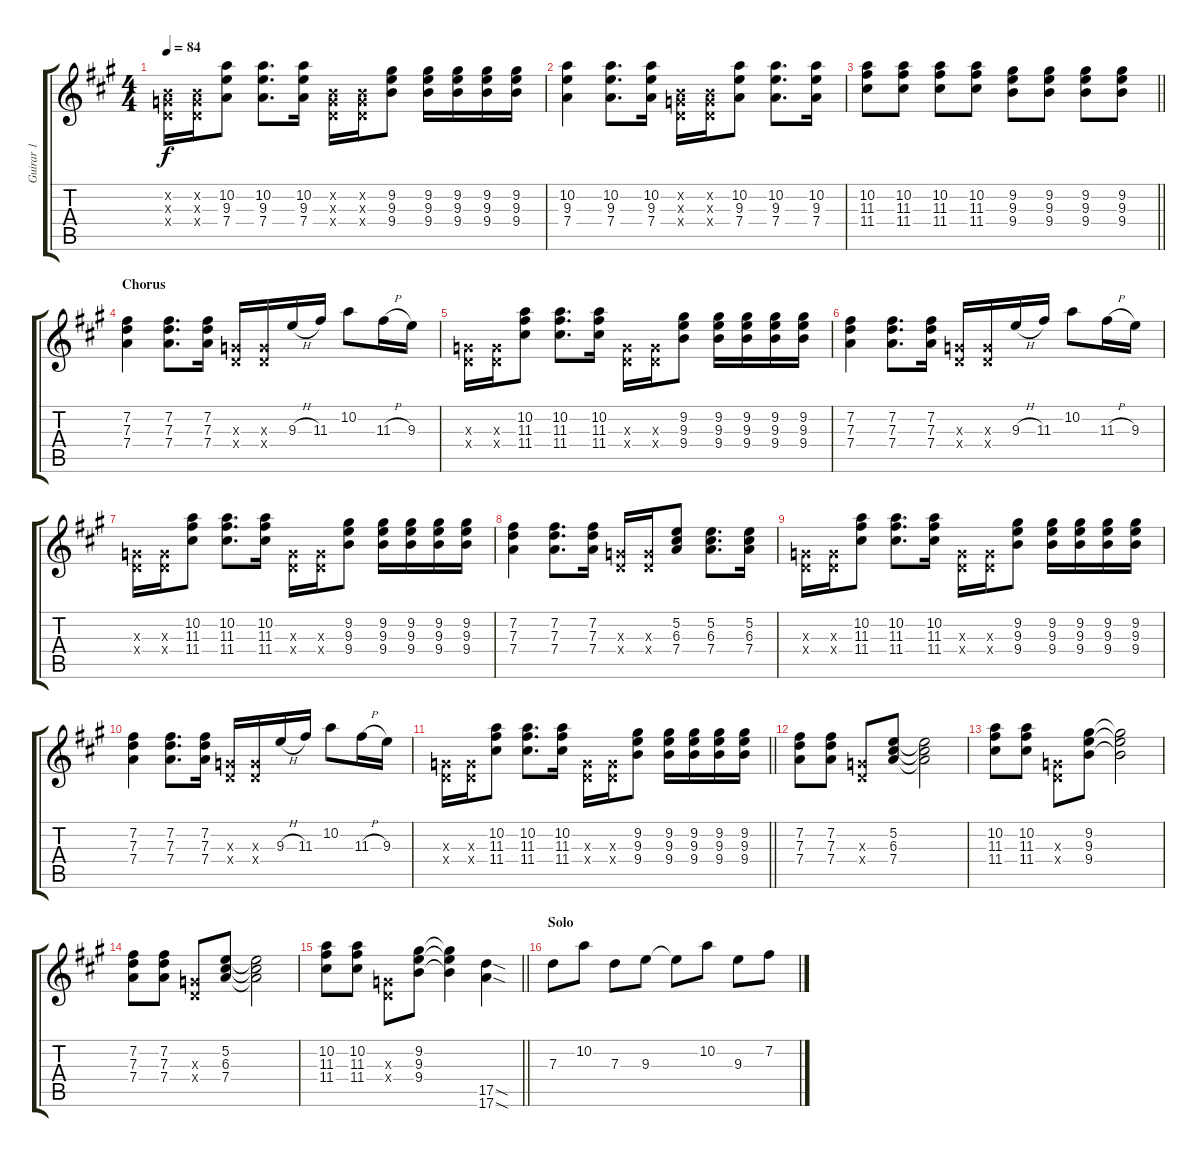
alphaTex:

\track ("Guirar 1" "Guirar 1") {instrument distortionguitar}
\staff {score tabs}
\tuning (E4 B3 G3 D3 A2 E2) {hide}
\ts (4 4)
\tempo 84
\clef g2
\ks a
(0.2{x} 0.3{x} 0.4{x}).16{dy f} (0.2{x} 0.3{x} 0.4{x}).16 (10.2 9.3 7.4).8 (10.2 9.3 7.4).8{d} (10.2 9.3 7.4).16 (0.2{x} 0.3{x} 0.4{x}).16 (0.2{x} 0.3{x} 0.4{x}).16 (9.2 9.3 9.4).8 (9.2 9.3 9.4).16 (9.2 9.3 9.4).16 (9.2 9.3 9.4).16 (9.2 9.3 9.4).16 |
(10.2 9.3 7.4).4 (10.2 9.3 7.4).8{d} (10.2 9.3 7.4).16 (0.2{x} 0.3{x} 0.4{x}).16 (0.2{x} 0.3{x} 0.4{x}).16 (10.2 9.3 7.4).8 (10.2 9.3 7.4).8{d} (10.2 9.3 7.4).16 |
\barLineRight lightlight
(10.2 11.3 11.4).8 (10.2 11.3 11.4).8 (10.2 11.3 11.4).8 (10.2 11.3 11.4).8 (9.2 9.3 9.4).8 (9.2 9.3 9.4).8 (9.2 9.3 9.4).8 (9.2 9.3 9.4).8 |
\section ("" "Chorus")
(7.2 7.3 7.4).4 (7.2 7.3 7.4).8{d} (7.2 7.3 7.4).16 (0.3{x} 0.4{x}).16 (0.3{x} 0.4{x}).16 9.3{h}.16 11.3.16 10.2.8 11.3{h}.16 9.3.16 |
(0.3{x} 0.4{x}).16 (0.3{x} 0.4{x}).16 (10.2 11.3 11.4).8 (10.2 11.3 11.4).8{d} (10.2 11.3 11.4).16 (0.3{x} 0.4{x}).16 (0.3{x} 0.4{x}).16 (9.2 9.3 9.4).8 (9.2 9.3 9.4).16 (9.2 9.3 9.4).16 (9.2 9.3 9.4).16 (9.2 9.3 9.4).16 |
(7.2 7.3 7.4).4 (7.2 7.3 7.4).8{d} (7.2 7.3 7.4).16 (0.3{x} 0.4{x}).16 (0.3{x} 0.4{x}).16 9.3{h}.16 11.3.16 10.2.8 11.3{h}.16 9.3.16 |
(0.3{x} 0.4{x}).16 (0.3{x} 0.4{x}).16 (10.2 11.3 11.4).8 (10.2 11.3 11.4).8{d} (10.2 11.3 11.4).16 (0.3{x} 0.4{x}).16 (0.3{x} 0.4{x}).16 (9.2 9.3 9.4).8 (9.2 9.3 9.4).16 (9.2 9.3 9.4).16 (9.2 9.3 9.4).16 (9.2 9.3 9.4).16 |
(7.2 7.3 7.4).4 (7.2 7.3 7.4).8{d} (7.2 7.3 7.4).16 (0.3{x} 0.4{x}).16 (0.3{x} 0.4{x}).16 (5.2 6.3 7.4).8 (5.2 6.3 7.4).8{d} (5.2 6.3 7.4).16 |
(0.3{x} 0.4{x}).16 (0.3{x} 0.4{x}).16 (10.2 11.3 11.4).8 (10.2 11.3 11.4).8{d} (10.2 11.3 11.4).16 (0.3{x} 0.4{x}).16 (0.3{x} 0.4{x}).16 (9.2 9.3 9.4).8 (9.2 9.3 9.4).16 (9.2 9.3 9.4).16 (9.2 9.3 9.4).16 (9.2 9.3 9.4).16 |
(7.2 7.3 7.4).4 (7.2 7.3 7.4).8{d} (7.2 7.3 7.4).16 (0.3{x} 0.4{x}).16 (0.3{x} 0.4{x}).16 9.3{h}.16 11.3.16 10.2.8 11.3{h}.16 9.3.16 |
\barLineRight lightlight
(0.3{x} 0.4{x}).16 (0.3{x} 0.4{x}).16 (10.2 11.3 11.4).8 (10.2 11.3 11.4).8{d} (10.2 11.3 11.4).16 (0.3{x} 0.4{x}).16 (0.3{x} 0.4{x}).16 (9.2 9.3 9.4).8 (9.2 9.3 9.4).16 (9.2 9.3 9.4).16 (9.2 9.3 9.4).16 (9.2 9.3 9.4).16 |
(7.2 7.3 7.4).8 (7.2 7.3 7.4).8 (0.3{x} 0.4{x}).8 (5.2 6.3 7.4).8 (5.2{t} 6.3{t} 7.4{t}).2 |
(10.2 11.3 11.4).8 (10.2 11.3 11.4).8 (0.3{x} 0.4{x}).8 (9.2 9.3 9.4).8 (9.2{t} 9.3{t} 9.4{t}).2 |
(7.2 7.3 7.4).8 (7.2 7.3 7.4).8 (0.3{x} 0.4{x}).8 (5.2 6.3 7.4).8 (5.2{t} 6.3{t} 7.4{t}).2 |
\barLineRight lightlight
(10.2 11.3 11.4).8 (10.2 11.3 11.4).8 (0.3{x} 0.4{x}).8 (9.2 9.3 9.4).8 (9.2{t} 9.3{t} 9.4{t}).4 (17.5{sod} 17.6{sod}).4{volume 10 instrument distortionguitar} |
\section ("" "Solo")
7.3.8 10.2.8 7.3.8 9.3.8 9.3{t}.8 10.2.8 9.3.8 7.2.8
